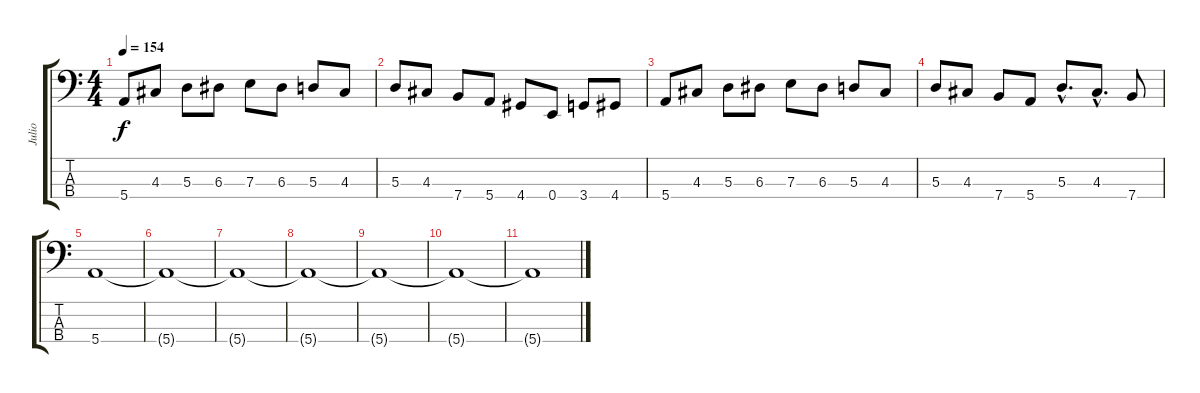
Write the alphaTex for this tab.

\track ("Julio" "Julio") {instrument electricbassfinger}
\staff {score tabs}
\tuning (G2 D2 A1 E1) {hide}
\ts (4 4)
\tempo 154
\clef f4
\ks c
5.4.8{dy f} 4.3.8 5.3.8 6.3.8 7.3.8 6.3.8 5.3.8 4.3.8 |
5.3.8 4.3.8 7.4.8 5.4.8 4.4.8 0.4.8 3.4.8 4.4.8 |
5.4.8 4.3.8 5.3.8 6.3.8 7.3.8 6.3.8 5.3.8 4.3.8 |
5.3.8 4.3.8 7.4.8 5.4.8 5.3{hac}.8{d} 4.3{hac}.8{d} 7.4.8 |
5.4.1 |
5.4{t}.1 |
5.4{t}.1 |
5.4{t}.1 |
5.4{t}.1 |
5.4{t}.1 |
5.4{t}.1
